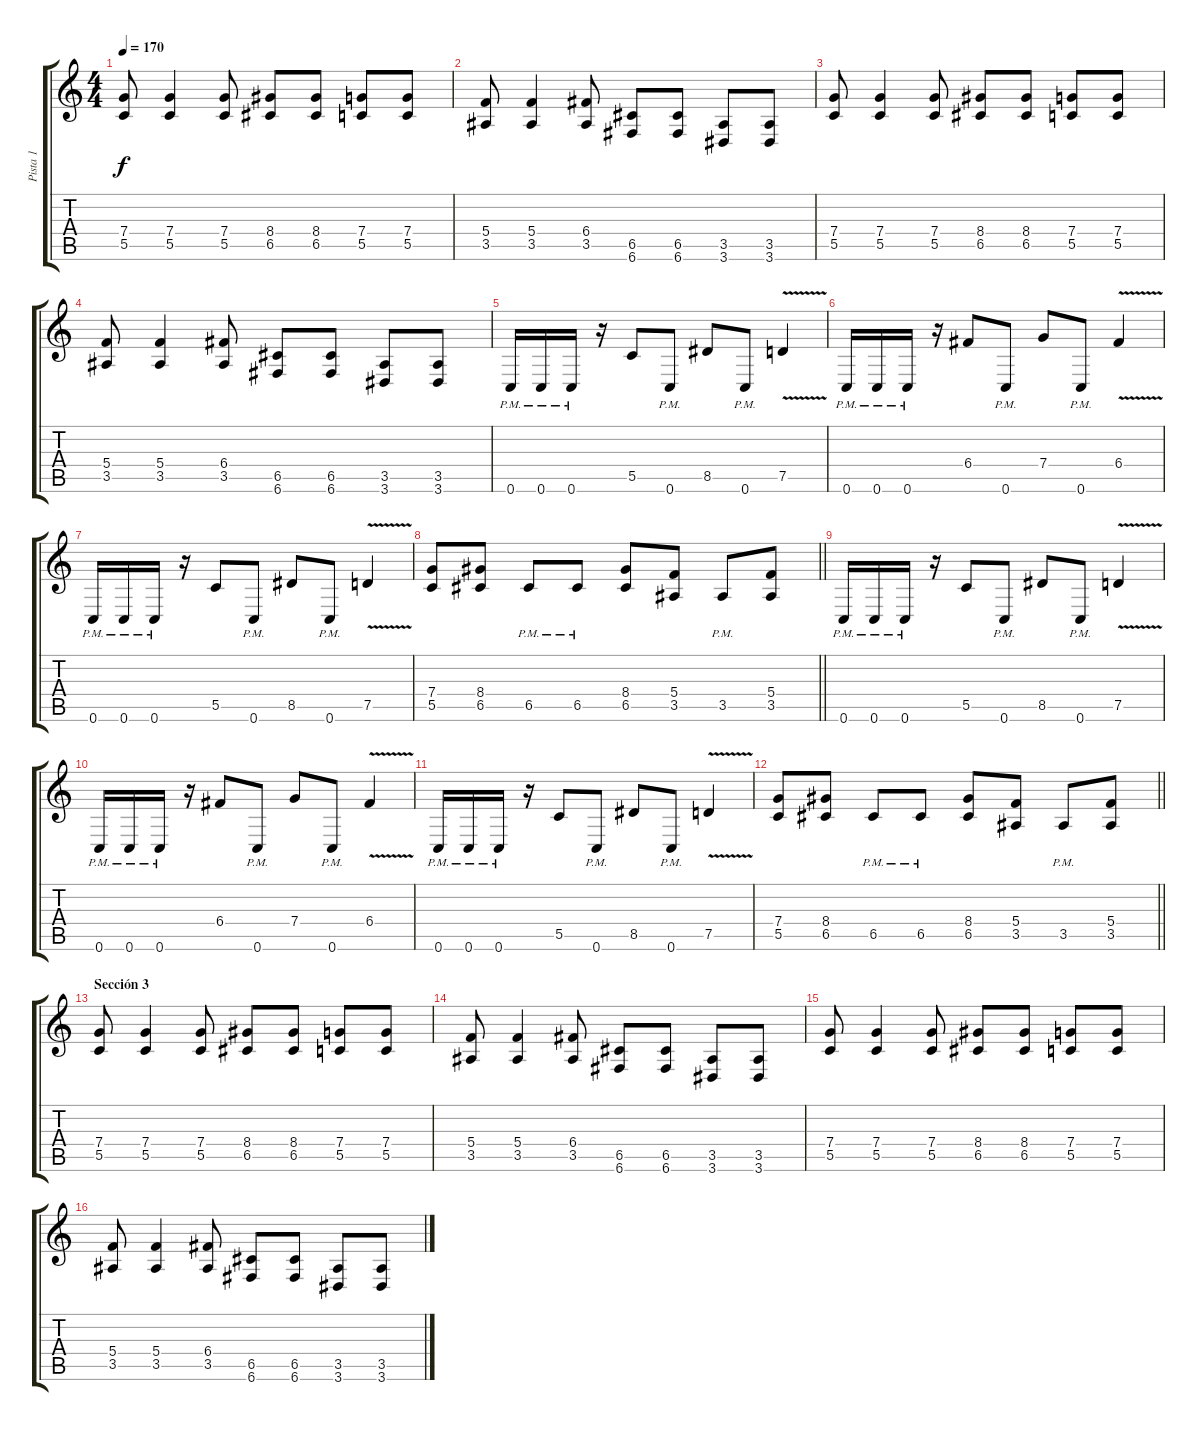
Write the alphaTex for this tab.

\track ("Pista 1" "Pista 1") {instrument distortionguitar}
\staff {score tabs}
\tuning (D4 A3 F3 C3 G2 C2) {hide}
\ts (4 4)
\tempo 170
\clef g2
\ks c
(7.4 5.5).8{dy f} (7.4 5.5).4 (7.4 5.5).8 (8.4 6.5).8 (8.4 6.5).8 (7.4 5.5).8 (7.4 5.5).8 |
(5.4 3.5).8 (5.4 3.5).4 (6.4 3.5).8 (6.5 6.6).8 (6.5 6.6).8 (3.5 3.6).8 (3.5 3.6).8 |
(7.4 5.5).8 (7.4 5.5).4 (7.4 5.5).8 (8.4 6.5).8 (8.4 6.5).8 (7.4 5.5).8 (7.4 5.5).8 |
(5.4 3.5).8 (5.4 3.5).4 (6.4 3.5).8 (6.5 6.6).8 (6.5 6.6).8 (3.5 3.6).8 (3.5 3.6).8 |
0.6{pm}.16 0.6{pm}.16 0.6{pm}.16 r.16 5.5.8 0.6{pm}.8 8.5.8 0.6{pm}.8 7.5{v}.4 |
0.6{pm}.16 0.6{pm}.16 0.6{pm}.16 r.16 6.4.8 0.6{pm}.8 7.4.8 0.6{pm}.8 6.4{v}.4 |
0.6{pm}.16 0.6{pm}.16 0.6{pm}.16 r.16 5.5.8 0.6{pm}.8 8.5.8 0.6{pm}.8 7.5{v}.4 |
\barLineRight lightlight
(7.4 5.5).8 (8.4 6.5).8 6.5{pm}.8 6.5{pm}.8 (8.4 6.5).8 (5.4 3.5).8 3.5{pm}.8 (5.4 3.5).8 |
0.6{pm}.16 0.6{pm}.16 0.6{pm}.16 r.16 5.5.8 0.6{pm}.8 8.5.8 0.6{pm}.8 7.5{v}.4 |
0.6{pm}.16 0.6{pm}.16 0.6{pm}.16 r.16 6.4.8 0.6{pm}.8 7.4.8 0.6{pm}.8 6.4{v}.4 |
0.6{pm}.16 0.6{pm}.16 0.6{pm}.16 r.16 5.5.8 0.6{pm}.8 8.5.8 0.6{pm}.8 7.5{v}.4 |
\barLineRight lightlight
(7.4 5.5).8 (8.4 6.5).8 6.5{pm}.8 6.5{pm}.8 (8.4 6.5).8 (5.4 3.5).8 3.5{pm}.8 (5.4 3.5).8 |
\section ("" "Sección 3")
(7.4 5.5).8 (7.4 5.5).4 (7.4 5.5).8 (8.4 6.5).8 (8.4 6.5).8 (7.4 5.5).8 (7.4 5.5).8 |
(5.4 3.5).8 (5.4 3.5).4 (6.4 3.5).8 (6.5 6.6).8 (6.5 6.6).8 (3.5 3.6).8 (3.5 3.6).8 |
(7.4 5.5).8 (7.4 5.5).4 (7.4 5.5).8 (8.4 6.5).8 (8.4 6.5).8 (7.4 5.5).8 (7.4 5.5).8 |
(5.4 3.5).8 (5.4 3.5).4 (6.4 3.5).8 (6.5 6.6).8 (6.5 6.6).8 (3.5 3.6).8 (3.5 3.6).8
